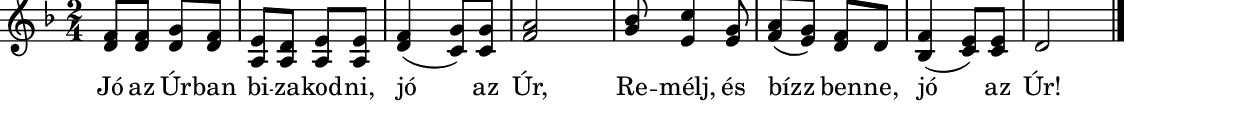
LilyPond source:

% MusicXML to Lilypond converter by Kovi

szovegAAA = \lyricmode {  "Jó" "az" "Úr" -- "ban" "bi" -- "za" -- "kod" -- "ni," "jó" "az" "Úr," "Re" -- "mélj," "és" "bízz" "ben" -- "ne," "jó" "az" "Úr!"  }

% Analyzing...
% 1 parts
% 1 Staff
% forceBassClefActive = 
melody = {
% 44 notes in the part
% 1 voices

\new Staff
\new Voice {
% 44 notes
% 8 mesaures

% Measure 1
\clef "treble"
\key f \major
\time 2/4 
<d' f' >8 <d' f' >8 <d' g' >8 <d' f' >8 
% Measure 2
<a e' >8 <a d' >8 <a e' >8 <a e' >8 
% Measure 3
<d' f' >4 (<c' g' >8 )<c' g' >8 
% Measure 4
<f' a' >2 
% Measure 5
<g' bes' >8 <e' c'' >4 <e' g' >8 
% Measure 6
<f' a' >8 (<e' g' >8 )<d' f' >8 d'8 
% Measure 7
<bes f' >4 (<c' e' >8 )<c' e' >8 
% Measure 8
d'2 \bar "|." 
} % voice
\addlyrics { \szovegAAA }

} % melody


harmonies = \chordmode {
% 13 chords
\germanChords
d4:m s4 a4 s4 d4:m c4 f4 s4 g8:m c4 s8 f8 c8 d4:m bes4 c4 d4:m
}

\include "../../definitions.ly"
